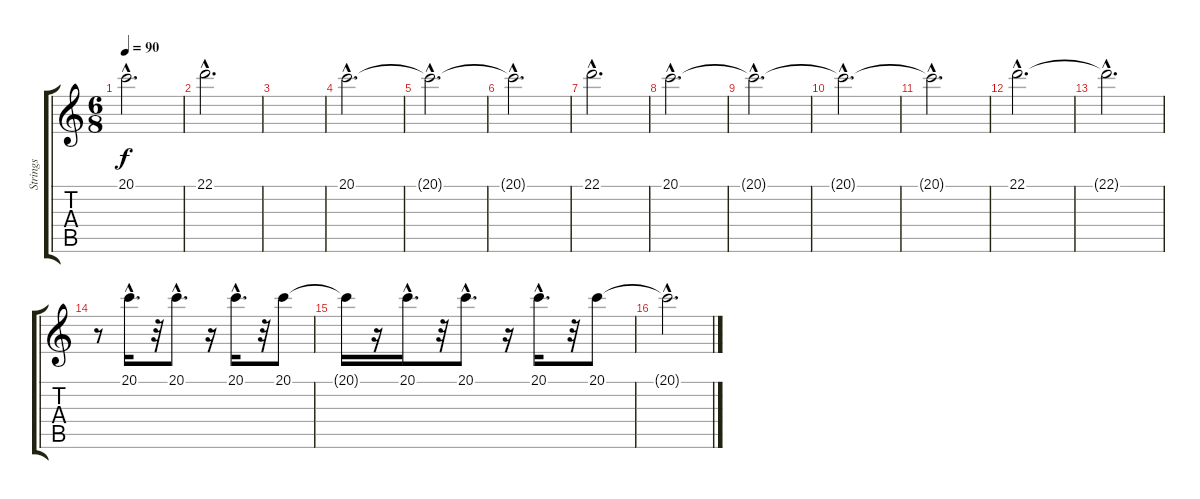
\track ("Strings" "Strings") {instrument stringensemble1}
\staff {score tabs}
\tuning (E4 B3 G3 D3 A2 E2) {hide}
\ts (6 8)
\tempo 90
\clef g2
\ks c
20.1{hac t}.2{d dy f} |
22.1{hac}.2{d} |
|
20.1{hac}.2{d} |
20.1{hac t}.2{d} |
20.1{hac t}.2{d} |
22.1{hac}.2{d} |
20.1{hac}.2{d} |
20.1{hac t}.2{d} |
20.1{hac t}.2{d} |
20.1{hac t}.2{d} |
22.1{hac}.2{d} |
22.1{hac t}.2{d} |
r.8 20.1{hac}.16{d} r.32 20.1{hac}.8{d} r.16 20.1{hac}.16{d} r.32 20.1.8 |
20.1{t}.16 r.16 20.1{hac}.16{d} r.32 20.1{hac}.8{d} r.16 20.1{hac}.16{d} r.32 20.1.8 |
20.1{hac t}.2{d}
